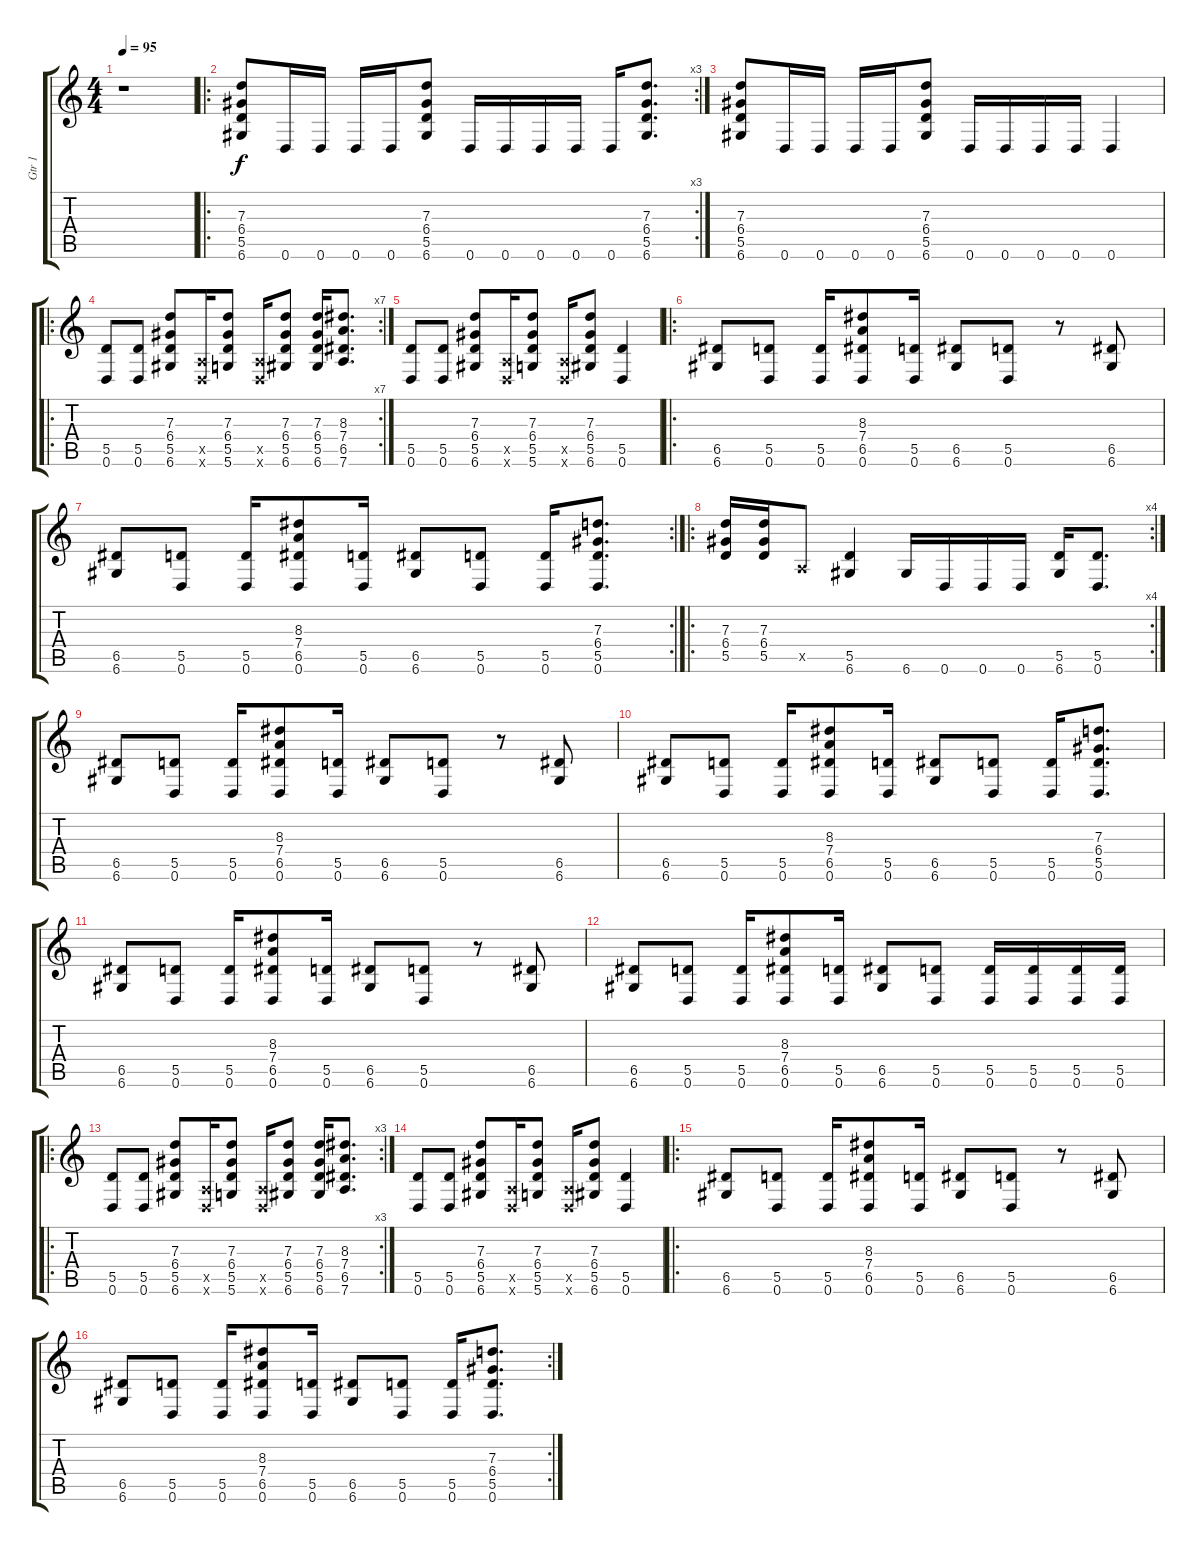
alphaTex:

\track ("Gtr 1" "Gtr 1") {instrument distortionguitar}
\staff {score tabs}
\tuning (E4 B3 G3 D3 A2 D2) {hide}
\ts (4 4)
\tempo 95
\clef g2
\ks c
r.1{dy f instrument distortionguitar} |
\ro
\rc 3
(7.3 6.4 5.5 6.6).8 0.6.16 0.6.16 0.6.16 0.6.16 (7.3 6.4 5.5 6.6).8 0.6.16 0.6.16 0.6.16 0.6.16 0.6.16 (7.3 6.4 5.5 6.6).8{d} |
(7.3 6.4 5.5 6.6).8 0.6.16 0.6.16 0.6.16 0.6.16 (7.3 6.4 5.5 6.6).8 0.6.16 0.6.16 0.6.16 0.6.16 0.6.4 |
\ro
\rc 7
(5.5 0.6).8 (5.5 0.6).8 (7.3 6.4 5.5 6.6).8 (0.5{x} 0.6{x}).16 (7.3 6.4 5.5 5.6).8 (0.5{x} 0.6{x}).16 (7.3 6.4 5.5 6.6).8 (7.3 6.4 5.5 6.6).16 (8.3 7.4 6.5 7.6).8{d} |
(5.5 0.6).8 (5.5 0.6).8 (7.3 6.4 5.5 6.6).8 (0.5{x} 0.6{x}).16 (7.3 6.4 5.5 5.6).8 (0.5{x} 0.6{x}).16 (7.3 6.4 5.5 6.6).8 (5.5 0.6).4 |
\ro
(6.5 6.6).8 (5.5 0.6).8 (5.5 0.6).16 (8.3 7.4 6.5 0.6).8 (5.5 0.6).16 (6.5 6.6).8 (5.5 0.6).8 r.8 (6.5 6.6).8 |
\rc 2
(6.5 6.6).8 (5.5 0.6).8 (5.5 0.6).16 (8.3 7.4 6.5 0.6).8 (5.5 0.6).16 (6.5 6.6).8 (5.5 0.6).8 (5.5 0.6).16 (7.3 6.4 5.5 0.6).8{d} |
\ro
\rc 4
(7.3 6.4 5.5).16 (7.3 6.4 5.5).16 0.5{x}.8 (5.5 6.6).4 6.6.16 0.6.16 0.6.16 0.6.16 (5.5 6.6).16 (5.5 0.6).8{d} |
(6.5 6.6).8 (5.5 0.6).8 (5.5 0.6).16 (8.3 7.4 6.5 0.6).8 (5.5 0.6).16 (6.5 6.6).8 (5.5 0.6).8 r.8 (6.5 6.6).8 |
(6.5 6.6).8 (5.5 0.6).8 (5.5 0.6).16 (8.3 7.4 6.5 0.6).8 (5.5 0.6).16 (6.5 6.6).8 (5.5 0.6).8 (5.5 0.6).16 (7.3 6.4 5.5 0.6).8{d} |
(6.5 6.6).8 (5.5 0.6).8 (5.5 0.6).16 (8.3 7.4 6.5 0.6).8 (5.5 0.6).16 (6.5 6.6).8 (5.5 0.6).8 r.8 (6.5 6.6).8 |
(6.5 6.6).8 (5.5 0.6).8 (5.5 0.6).16 (8.3 7.4 6.5 0.6).8 (5.5 0.6).16 (6.5 6.6).8 (5.5 0.6).8 (5.5 0.6).16 (5.5 0.6).16 (5.5 0.6).16 (5.5 0.6).16 |
\ro
\rc 3
(5.5 0.6).8 (5.5 0.6).8 (7.3 6.4 5.5 6.6).8 (0.5{x} 0.6{x}).16 (7.3 6.4 5.5 5.6).8 (0.5{x} 0.6{x}).16 (7.3 6.4 5.5 6.6).8 (7.3 6.4 5.5 6.6).16 (8.3 7.4 6.5 7.6).8{d} |
(5.5 0.6).8 (5.5 0.6).8 (7.3 6.4 5.5 6.6).8 (0.5{x} 0.6{x}).16 (7.3 6.4 5.5 5.6).8 (0.5{x} 0.6{x}).16 (7.3 6.4 5.5 6.6).8 (5.5 0.6).4 |
\ro
(6.5 6.6).8 (5.5 0.6).8 (5.5 0.6).16 (8.3 7.4 6.5 0.6).8 (5.5 0.6).16 (6.5 6.6).8 (5.5 0.6).8 r.8 (6.5 6.6).8 |
\rc 2
(6.5 6.6).8 (5.5 0.6).8 (5.5 0.6).16 (8.3 7.4 6.5 0.6).8 (5.5 0.6).16 (6.5 6.6).8 (5.5 0.6).8 (5.5 0.6).16 (7.3 6.4 5.5 0.6).8{d}
